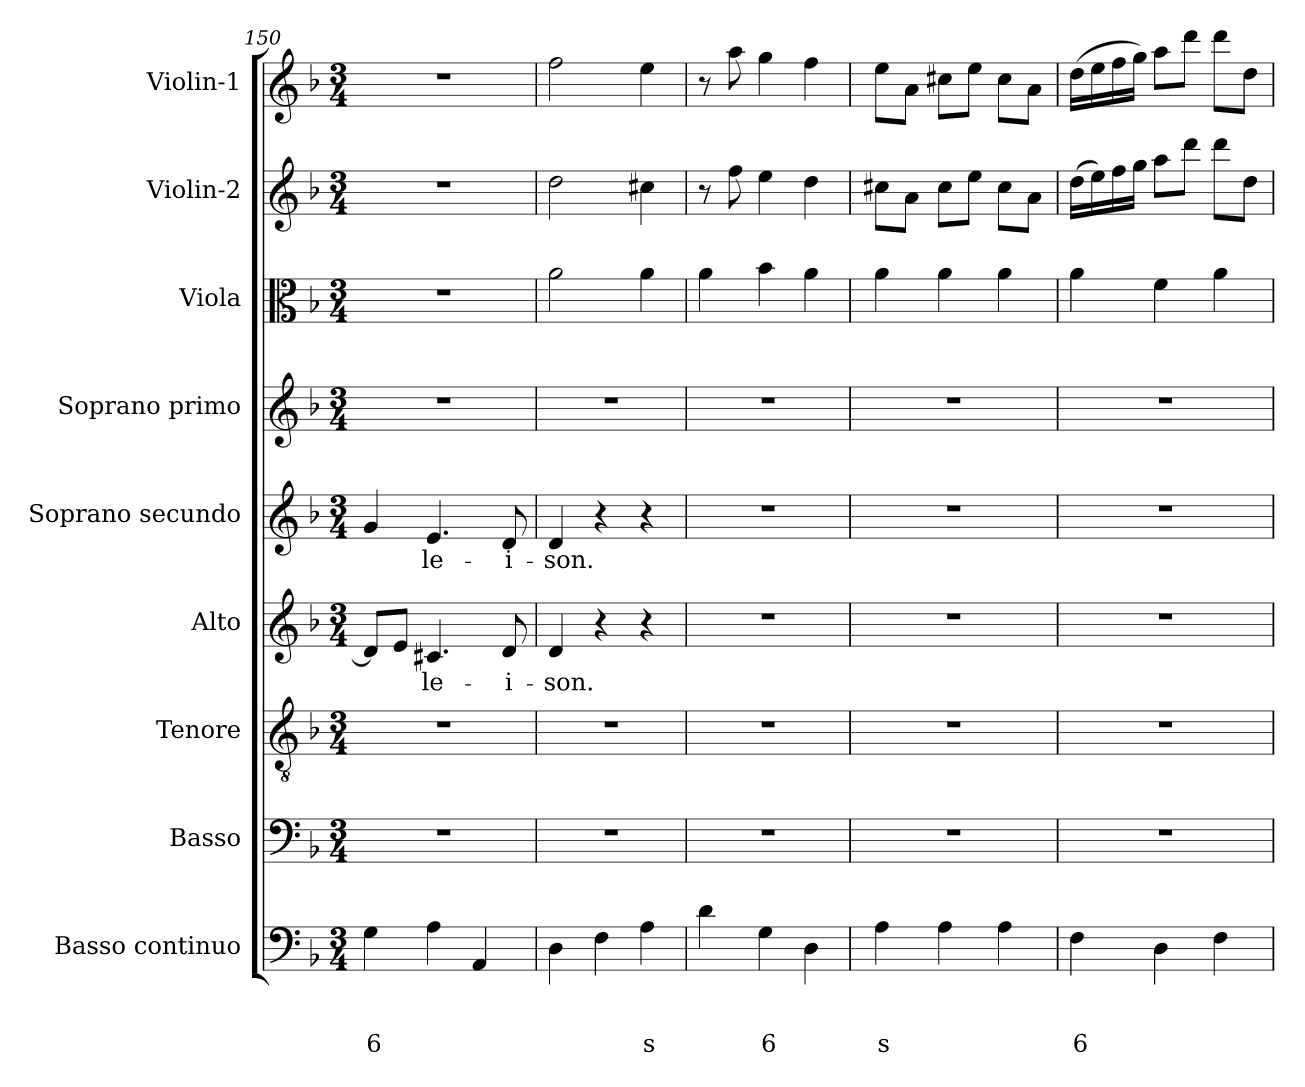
**kern	**text	**text	**text	**kern	**kern	**kern	**text	**kern	**text	**kern	**kern	**kern	**kern
*part9	*part9	*part9	*part9	*part8	*part7	*part6	*part6	*part5	*part5	*part4	*part3	*part2	*part1
*staff9	*staff9	*staff9	*staff9	*staff8	*staff7	*staff6	*staff6	*staff5	*staff5	*staff4	*staff3	*staff2	*staff1
*I"Basso continuo	*	*	*	*I"Basso	*I"Tenore	*I"Alto	*	*I"Soprano secundo	*	*I"Soprano primo	*I"Viola	*I"Violin-2	*I"Violin-1
*I'BC	*	*	*	*I'B	*I'T	*I'A	*	*I'S2	*	*I'S1	*I'Va	*I'Vi2	*I'Vi1
*clefF4	*	*	*	*clefF4	*clefGv2	*clefG2	*	*clefG2	*	*clefG2	*clefC3	*clefG2	*clefG2
*k[b-]	*	*	*	*k[b-]	*k[b-]	*k[b-]	*	*k[b-]	*	*k[b-]	*k[b-]	*k[b-]	*k[b-]
*F:	*	*	*	*F:	*F:	*F:	*	*F:	*	*F:	*F:	*F:	*F:
*M3/4	*	*	*	*M3/4	*M3/4	*M3/4	*	*M3/4	*	*M3/4	*M3/4	*M3/4	*M3/4
=150	=150	=150	=150	=150	=150	=150	=150	=150	=150	=150	=150	=150	=150
!	!	!	!LO:LY:b	!	!	!	!	!	!	!	!	!	!
4G\	.	.	6	2.r	2.r	8d/L]	.	4g/	.	2.r	2.r	2.r	2.r
.	.	.	.	.	.	8e/J	.	.	.	.	.	.	.
!	!	!	!	!	!	!	!LO:LY:b	!	!LO:LY:b	!	!	!	!
4A\	.	.	.	.	.	4.c#X/	-le-	4.e/	-le-	.	.	.	.
4AA/	.	.	.	.	.	.	.	.	.	.	.	.	.
!	!	!	!	!	!	!	!LO:LY:b	!	!LO:LY:b	!	!	!	!
.	.	.	.	.	.	8d/	-i-	8d/	-i-	.	.	.	.
=151	=151	=151	=151	=151	=151	=151	=151	=151	=151	=151	=151	=151	=151
!	!	!	!	!	!	!	!LO:LY:b	!	!LO:LY:b	!	!	!	!
4D\	.	.	.	2.r	2.r	4d/	-son.	4d/	-son.	2.r	2a\	2dd\	2ff\
4F\	.	.	.	.	.	4r	.	4r	.	.	.	.	.
!	!	!	!LO:LY:b	!	!	!	!	!	!	!	!	!	!
4A\	.	.	s	.	.	4r	.	4r	.	.	4a\	4cc#X\	4ee\
!!LO:LB:g=z
=152	=152	=152	=152	=152	=152	=152	=152	=152	=152	=152	=152	=152	=152
4d\	.	.	.	2.r	2.r	2.r	.	2.r	.	2.r	4a\	8r	8r
.	.	.	.	.	.	.	.	.	.	.	.	8ff\	8aa\
!	!	!	!LO:LY:b	!	!	!	!	!	!	!	!	!	!
4G\	.	.	6	.	.	.	.	.	.	.	4b-\	4ee\	4gg\
4D\	.	.	.	.	.	.	.	.	.	.	4a\	4dd\	4ff\
=153	=153	=153	=153	=153	=153	=153	=153	=153	=153	=153	=153	=153	=153
!	!	!	!LO:LY:b	!	!	!	!	!	!	!	!	!	!
4A\	.	.	s	2.r	2.r	2.r	.	2.r	.	2.r	4a\	8cc#X\L	8ee\L
.	.	.	.	.	.	.	.	.	.	.	.	8a\J	8a\J
4A\	.	.	.	.	.	.	.	.	.	.	4a\	8cc#\L	8cc#X\L
.	.	.	.	.	.	.	.	.	.	.	.	8ee\J	8ee\J
4A\	.	.	.	.	.	.	.	.	.	.	4a\	8cc#\L	8cc#\L
.	.	.	.	.	.	.	.	.	.	.	.	8a\J	8a\J
=154	=154	=154	=154	=154	=154	=154	=154	=154	=154	=154	=154	=154	=154
!	!	!	!LO:LY:b	!	!	!	!	!	!	!	!	!	!
4F\	.	.	6	2.r	2.r	2.r	.	2.r	.	2.r	4a\	(>16dd\LL	(>16dd\LL
.	.	.	.	.	.	.	.	.	.	.	.	16ee\)	16ee\
.	.	.	.	.	.	.	.	.	.	.	.	16ff\	16ff\
.	.	.	.	.	.	.	.	.	.	.	.	16gg\JJ	16gg\JJ)
4D\	.	.	.	.	.	.	.	.	.	.	4f\	8aa\L	8aa\L
.	.	.	.	.	.	.	.	.	.	.	.	8ddd\J	8ddd\J
4F\	.	.	.	.	.	.	.	.	.	.	4a\	8ddd\L	8ddd\L
.	.	.	.	.	.	.	.	.	.	.	.	8dd\J	8dd\J
=	=	=	=	=	=	=	=	=	=	=	=	=	=
*-	*-	*-	*-	*-	*-	*-	*-	*-	*-	*-	*-	*-	*-
